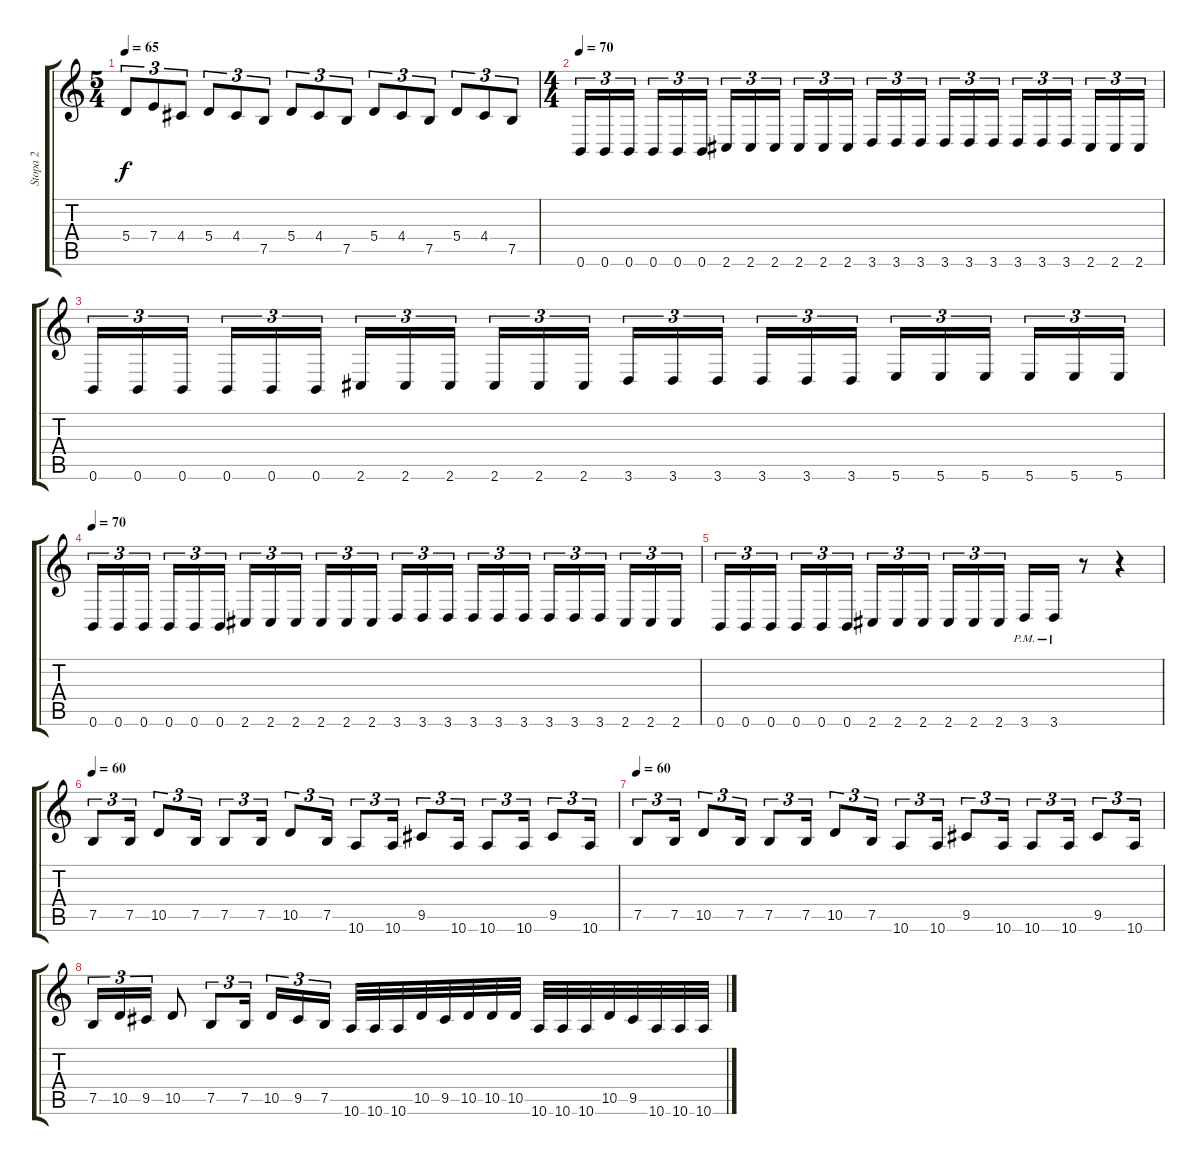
\track ("Stopa 2" "Stopa 2") {instrument distortionguitar}
\staff {score tabs}
\tuning (B3 Gb3 D3 A2 E2 B1) {hide}
\ts (5 4)
\tempo 65
\clef g2
\ks c
5.4.8{tu (3 2) dy f} 7.4.8{tu (3 2)} 4.4.8{tu (3 2)} 5.4.8{tu (3 2)} 4.4.8{tu (3 2)} 7.5.8{tu (3 2)} 5.4.8{tu (3 2)} 4.4.8{tu (3 2)} 7.5.8{tu (3 2)} 5.4.8{tu (3 2)} 4.4.8{tu (3 2)} 7.5.8{tu (3 2)} 5.4.8{tu (3 2)} 4.4.8{tu (3 2)} 7.5.8{tu (3 2)} |
\ts (4 4)
\tempo 70
0.6.16{tu (3 2)} 0.6.16{tu (3 2)} 0.6.16{tu (3 2) beam splitsecondary} 0.6.16{tu (3 2)} 0.6.16{tu (3 2)} 0.6.16{tu (3 2)} 2.6.16{tu (3 2)} 2.6.16{tu (3 2)} 2.6.16{tu (3 2) beam splitsecondary} 2.6.16{tu (3 2)} 2.6.16{tu (3 2)} 2.6.16{tu (3 2)} 3.6.16{tu (3 2)} 3.6.16{tu (3 2)} 3.6.16{tu (3 2) beam splitsecondary} 3.6.16{tu (3 2)} 3.6.16{tu (3 2)} 3.6.16{tu (3 2)} 3.6.16{tu (3 2)} 3.6.16{tu (3 2)} 3.6.16{tu (3 2) beam splitsecondary} 2.6.16{tu (3 2)} 2.6.16{tu (3 2)} 2.6.16{tu (3 2)} |
0.6.16{tu (3 2)} 0.6.16{tu (3 2)} 0.6.16{tu (3 2) beam splitsecondary} 0.6.16{tu (3 2)} 0.6.16{tu (3 2)} 0.6.16{tu (3 2)} 2.6.16{tu (3 2)} 2.6.16{tu (3 2)} 2.6.16{tu (3 2) beam splitsecondary} 2.6.16{tu (3 2)} 2.6.16{tu (3 2)} 2.6.16{tu (3 2)} 3.6.16{tu (3 2)} 3.6.16{tu (3 2)} 3.6.16{tu (3 2) beam splitsecondary} 3.6.16{tu (3 2)} 3.6.16{tu (3 2)} 3.6.16{tu (3 2)} 5.6.16{tu (3 2)} 5.6.16{tu (3 2)} 5.6.16{tu (3 2) beam splitsecondary} 5.6.16{tu (3 2)} 5.6.16{tu (3 2)} 5.6.16{tu (3 2)} |
\tempo 70
0.6.16{tu (3 2)} 0.6.16{tu (3 2)} 0.6.16{tu (3 2) beam splitsecondary} 0.6.16{tu (3 2)} 0.6.16{tu (3 2)} 0.6.16{tu (3 2)} 2.6.16{tu (3 2)} 2.6.16{tu (3 2)} 2.6.16{tu (3 2) beam splitsecondary} 2.6.16{tu (3 2)} 2.6.16{tu (3 2)} 2.6.16{tu (3 2)} 3.6.16{tu (3 2)} 3.6.16{tu (3 2)} 3.6.16{tu (3 2) beam splitsecondary} 3.6.16{tu (3 2)} 3.6.16{tu (3 2)} 3.6.16{tu (3 2)} 3.6.16{tu (3 2)} 3.6.16{tu (3 2)} 3.6.16{tu (3 2) beam splitsecondary} 2.6.16{tu (3 2)} 2.6.16{tu (3 2)} 2.6.16{tu (3 2)} |
0.6.16{tu (3 2)} 0.6.16{tu (3 2)} 0.6.16{tu (3 2) beam splitsecondary} 0.6.16{tu (3 2)} 0.6.16{tu (3 2)} 0.6.16{tu (3 2)} 2.6.16{tu (3 2)} 2.6.16{tu (3 2)} 2.6.16{tu (3 2) beam splitsecondary} 2.6.16{tu (3 2)} 2.6.16{tu (3 2)} 2.6.16{tu (3 2)} 3.6{pm}.16 3.6{pm}.16 r.8 r.4 |
\tempo 60
7.5.8{tu (3 2)} 7.5.16{tu (3 2)} 10.5.8{tu (3 2)} 7.5.16{tu (3 2)} 7.5.8{tu (3 2)} 7.5.16{tu (3 2)} 10.5.8{tu (3 2)} 7.5.16{tu (3 2)} 10.6.8{tu (3 2)} 10.6.16{tu (3 2)} 9.5.8{tu (3 2)} 10.6.16{tu (3 2)} 10.6.8{tu (3 2)} 10.6.16{tu (3 2)} 9.5.8{tu (3 2)} 10.6.16{tu (3 2)} |
\tempo 60
7.5.8{tu (3 2)} 7.5.16{tu (3 2)} 10.5.8{tu (3 2)} 7.5.16{tu (3 2)} 7.5.8{tu (3 2)} 7.5.16{tu (3 2)} 10.5.8{tu (3 2)} 7.5.16{tu (3 2)} 10.6.8{tu (3 2)} 10.6.16{tu (3 2)} 9.5.8{tu (3 2)} 10.6.16{tu (3 2)} 10.6.8{tu (3 2)} 10.6.16{tu (3 2)} 9.5.8{tu (3 2)} 10.6.16{tu (3 2)} |
7.5.16{tu (3 2) volume 7} 10.5.16{tu (3 2)} 9.5.16{tu (3 2)} 10.5.8 7.5.8{tu (3 2)} 7.5.16{tu (3 2) beam splitsecondary} 10.5.16{tu (3 2)} 9.5.16{tu (3 2)} 7.5.16{tu (3 2)} 10.6.32 10.6.32 10.6.32 10.5.32 9.5.32 10.5.32 10.5.32 10.5.32 10.6.32 10.6.32 10.6.32 10.5.32 9.5.32 10.6.32 10.6.32 10.6.32
